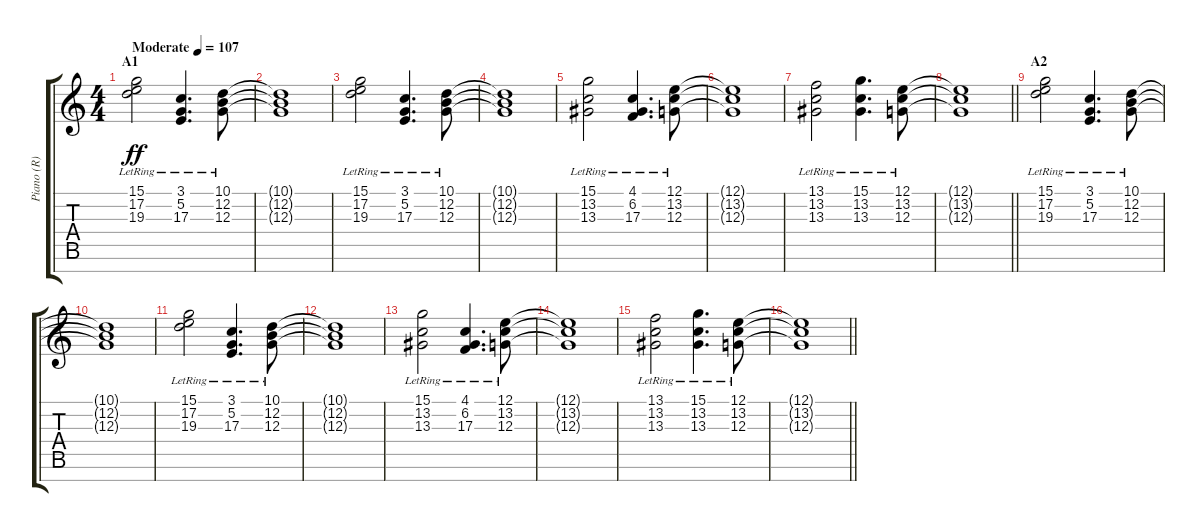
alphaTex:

\track ("Piano (R)" "Piano (R)") {instrument acousticgrandpiano}
\staff {score tabs}
\tuning (E4 B3 G3 D3 A2 E2 B1) {hide}
\ts (4 4)
\section ("" "A1")
\tempo (107 "Moderate")
\clef g2
\ks c
(15.1{lr} 17.2{lr} 19.3{lr}).2{dy ff instrument acousticgrandpiano} (3.1{lr} 5.2{lr} 17.3{lr}).4{d} (10.1{lr} 12.2{lr} 12.3{lr}).8 |
(10.1{t} 12.2{t} 12.3{t}).1 |
(15.1{lr} 17.2{lr} 19.3{lr}).2 (3.1{lr} 5.2{lr} 17.3{lr}).4{d} (10.1{lr} 12.2{lr} 12.3{lr}).8 |
(10.1{t} 12.2{t} 12.3{t}).1 |
(15.1{lr} 13.2{lr} 13.3{lr}).2 (4.1{lr} 6.2{lr} 17.3{lr}).4{d} (12.1{lr} 13.2{lr} 12.3{lr}).8 |
(12.1{t} 13.2{t} 12.3{t}).1 |
(13.1{lr} 13.2{lr} 13.3{lr}).2 (15.1{lr} 13.2{lr} 13.3{lr}).4{d} (12.1{lr} 13.2{lr} 12.3{lr}).8 |
\barLineRight lightlight
(12.1{t} 13.2{t} 12.3{t}).1 |
\section ("" "A2")
(15.1{lr} 17.2{lr} 19.3{lr}).2 (3.1{lr} 5.2{lr} 17.3{lr}).4{d} (10.1{lr} 12.2{lr} 12.3{lr}).8 |
(10.1{t} 12.2{t} 12.3{t}).1 |
(15.1{lr} 17.2{lr} 19.3{lr}).2 (3.1{lr} 5.2{lr} 17.3{lr}).4{d} (10.1{lr} 12.2{lr} 12.3{lr}).8 |
(10.1{t} 12.2{t} 12.3{t}).1 |
(15.1{lr} 13.2{lr} 13.3{lr}).2 (4.1{lr} 6.2{lr} 17.3{lr}).4{d} (12.1{lr} 13.2{lr} 12.3{lr}).8 |
(12.1{t} 13.2{t} 12.3{t}).1 |
(13.1{lr} 13.2{lr} 13.3{lr}).2 (15.1{lr} 13.2{lr} 13.3{lr}).4{d} (12.1{lr} 13.2{lr} 12.3{lr}).8 |
\barLineRight lightlight
(12.1{t} 13.2{t} 12.3{t}).1
